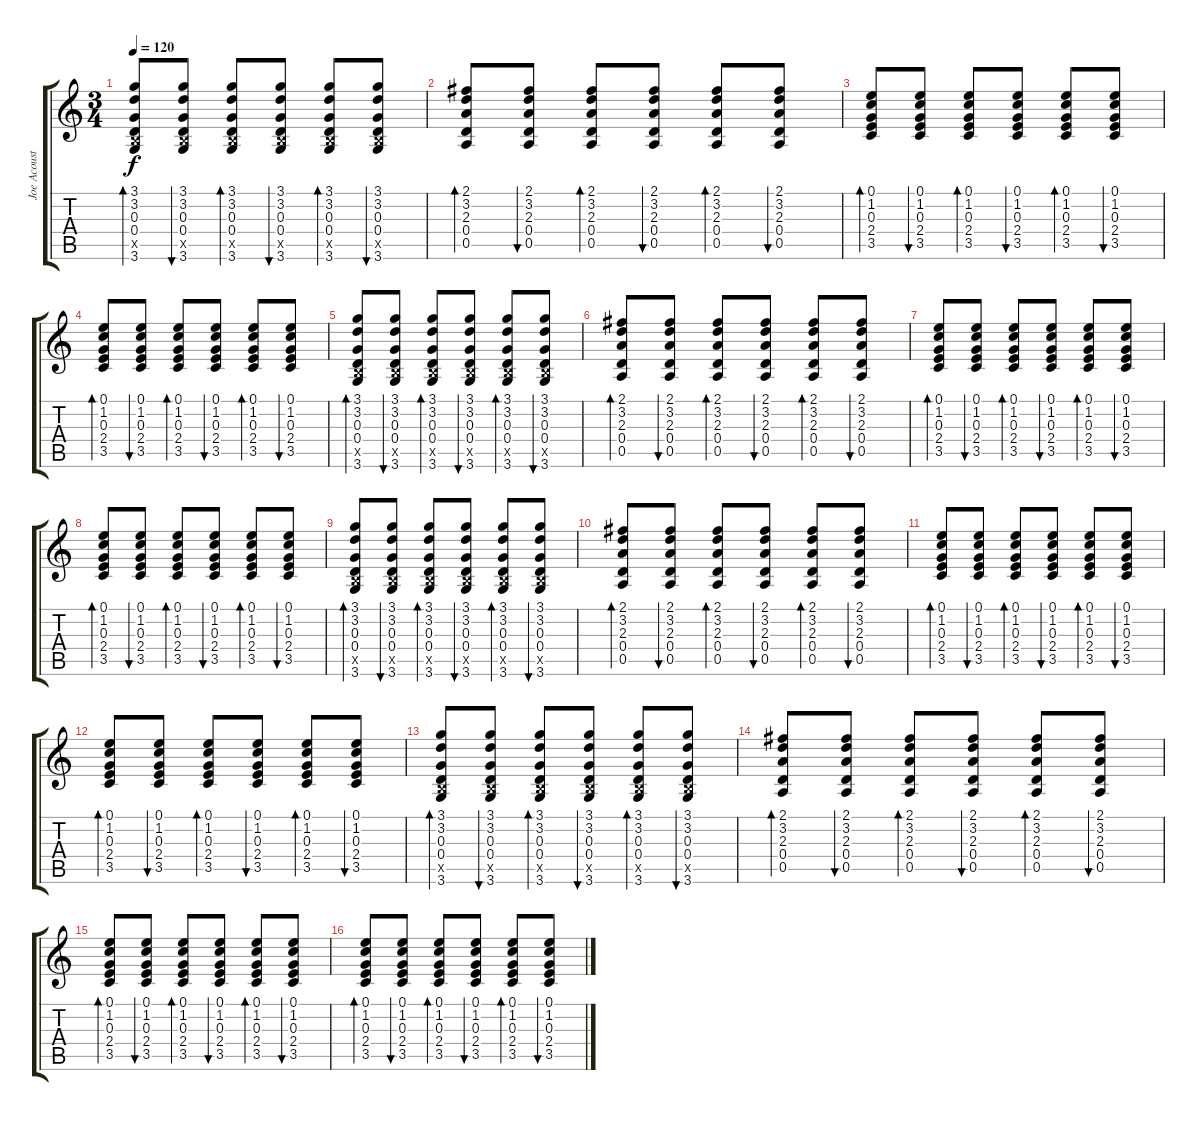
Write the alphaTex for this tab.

\track ("Joe Acoustic" "Joe Acoust") {instrument acousticguitarsteel}
\staff {score tabs}
\tuning (E4 B3 G3 D3 A2 E2) {hide}
\ts (3 4)
\tempo 120
\clef g2
\ks c
(3.1 3.2 0.3 0.4 2.5{x} 3.6).8{bd 60 dy f} (3.1 3.2 0.3 0.4 2.5{x} 3.6).8{bu 60} (3.1 3.2 0.3 0.4 2.5{x} 3.6).8{bd 60} (3.1 3.2 0.3 0.4 2.5{x} 3.6).8{bu 60} (3.1 3.2 0.3 0.4 2.5{x} 3.6).8{bd 60} (3.1 3.2 0.3 0.4 2.5{x} 3.6).8{bu 60} |
(2.1 3.2 2.3 0.4 0.5).8{bd 60} (2.1 3.2 2.3 0.4 0.5).8{bu 60} (2.1 3.2 2.3 0.4 0.5).8{bd 60} (2.1 3.2 2.3 0.4 0.5).8{bu 60} (2.1 3.2 2.3 0.4 0.5).8{bd 60} (2.1 3.2 2.3 0.4 0.5).8{bu 60} |
(0.1 1.2 0.3 2.4 3.5).8{bd 60} (0.1 1.2 0.3 2.4 3.5).8{bu 60} (0.1 1.2 0.3 2.4 3.5).8{bd 60} (0.1 1.2 0.3 2.4 3.5).8{bu 60} (0.1 1.2 0.3 2.4 3.5).8{bd 60} (0.1 1.2 0.3 2.4 3.5).8{bu 60} |
(0.1 1.2 0.3 2.4 3.5).8{bd 60} (0.1 1.2 0.3 2.4 3.5).8{bu 60} (0.1 1.2 0.3 2.4 3.5).8{bd 60} (0.1 1.2 0.3 2.4 3.5).8{bu 60} (0.1 1.2 0.3 2.4 3.5).8{bd 60} (0.1 1.2 0.3 2.4 3.5).8{bu 60} |
(3.1 3.2 0.3 0.4 2.5{x} 3.6).8{bd 60} (3.1 3.2 0.3 0.4 2.5{x} 3.6).8{bu 60} (3.1 3.2 0.3 0.4 2.5{x} 3.6).8{bd 60} (3.1 3.2 0.3 0.4 2.5{x} 3.6).8{bu 60} (3.1 3.2 0.3 0.4 2.5{x} 3.6).8{bd 60} (3.1 3.2 0.3 0.4 2.5{x} 3.6).8{bu 60} |
(2.1 3.2 2.3 0.4 0.5).8{bd 60} (2.1 3.2 2.3 0.4 0.5).8{bu 60} (2.1 3.2 2.3 0.4 0.5).8{bd 60} (2.1 3.2 2.3 0.4 0.5).8{bu 60} (2.1 3.2 2.3 0.4 0.5).8{bd 60} (2.1 3.2 2.3 0.4 0.5).8{bu 60} |
(0.1 1.2 0.3 2.4 3.5).8{bd 60} (0.1 1.2 0.3 2.4 3.5).8{bu 60} (0.1 1.2 0.3 2.4 3.5).8{bd 60} (0.1 1.2 0.3 2.4 3.5).8{bu 60} (0.1 1.2 0.3 2.4 3.5).8{bd 60} (0.1 1.2 0.3 2.4 3.5).8{bu 60} |
(0.1 1.2 0.3 2.4 3.5).8{bd 60} (0.1 1.2 0.3 2.4 3.5).8{bu 60} (0.1 1.2 0.3 2.4 3.5).8{bd 60} (0.1 1.2 0.3 2.4 3.5).8{bu 60} (0.1 1.2 0.3 2.4 3.5).8{bd 60} (0.1 1.2 0.3 2.4 3.5).8{bu 60} |
(3.1 3.2 0.3 0.4 2.5{x} 3.6).8{bd 60} (3.1 3.2 0.3 0.4 2.5{x} 3.6).8{bu 60} (3.1 3.2 0.3 0.4 2.5{x} 3.6).8{bd 60} (3.1 3.2 0.3 0.4 2.5{x} 3.6).8{bu 60} (3.1 3.2 0.3 0.4 2.5{x} 3.6).8{bd 60} (3.1 3.2 0.3 0.4 2.5{x} 3.6).8{bu 60} |
(2.1 3.2 2.3 0.4 0.5).8{bd 60} (2.1 3.2 2.3 0.4 0.5).8{bu 60} (2.1 3.2 2.3 0.4 0.5).8{bd 60} (2.1 3.2 2.3 0.4 0.5).8{bu 60} (2.1 3.2 2.3 0.4 0.5).8{bd 60} (2.1 3.2 2.3 0.4 0.5).8{bu 60} |
(0.1 1.2 0.3 2.4 3.5).8{bd 60} (0.1 1.2 0.3 2.4 3.5).8{bu 60} (0.1 1.2 0.3 2.4 3.5).8{bd 60} (0.1 1.2 0.3 2.4 3.5).8{bu 60} (0.1 1.2 0.3 2.4 3.5).8{bd 60} (0.1 1.2 0.3 2.4 3.5).8{bu 60} |
(0.1 1.2 0.3 2.4 3.5).8{bd 60} (0.1 1.2 0.3 2.4 3.5).8{bu 60} (0.1 1.2 0.3 2.4 3.5).8{bd 60} (0.1 1.2 0.3 2.4 3.5).8{bu 60} (0.1 1.2 0.3 2.4 3.5).8{bd 60} (0.1 1.2 0.3 2.4 3.5).8{bu 60} |
(3.1 3.2 0.3 0.4 2.5{x} 3.6).8{bd 60} (3.1 3.2 0.3 0.4 2.5{x} 3.6).8{bu 60} (3.1 3.2 0.3 0.4 2.5{x} 3.6).8{bd 60} (3.1 3.2 0.3 0.4 2.5{x} 3.6).8{bu 60} (3.1 3.2 0.3 0.4 2.5{x} 3.6).8{bd 60} (3.1 3.2 0.3 0.4 2.5{x} 3.6).8{bu 60} |
(2.1 3.2 2.3 0.4 0.5).8{bd 60} (2.1 3.2 2.3 0.4 0.5).8{bu 60} (2.1 3.2 2.3 0.4 0.5).8{bd 60} (2.1 3.2 2.3 0.4 0.5).8{bu 60} (2.1 3.2 2.3 0.4 0.5).8{bd 60} (2.1 3.2 2.3 0.4 0.5).8{bu 60} |
(0.1 1.2 0.3 2.4 3.5).8{bd 60} (0.1 1.2 0.3 2.4 3.5).8{bu 60} (0.1 1.2 0.3 2.4 3.5).8{bd 60} (0.1 1.2 0.3 2.4 3.5).8{bu 60} (0.1 1.2 0.3 2.4 3.5).8{bd 60} (0.1 1.2 0.3 2.4 3.5).8{bu 60} |
(0.1 1.2 0.3 2.4 3.5).8{bd 60} (0.1 1.2 0.3 2.4 3.5).8{bu 60} (0.1 1.2 0.3 2.4 3.5).8{bd 60} (0.1 1.2 0.3 2.4 3.5).8{bu 60} (0.1 1.2 0.3 2.4 3.5).8{bd 60} (0.1 1.2 0.3 2.4 3.5).8{bu 60}
